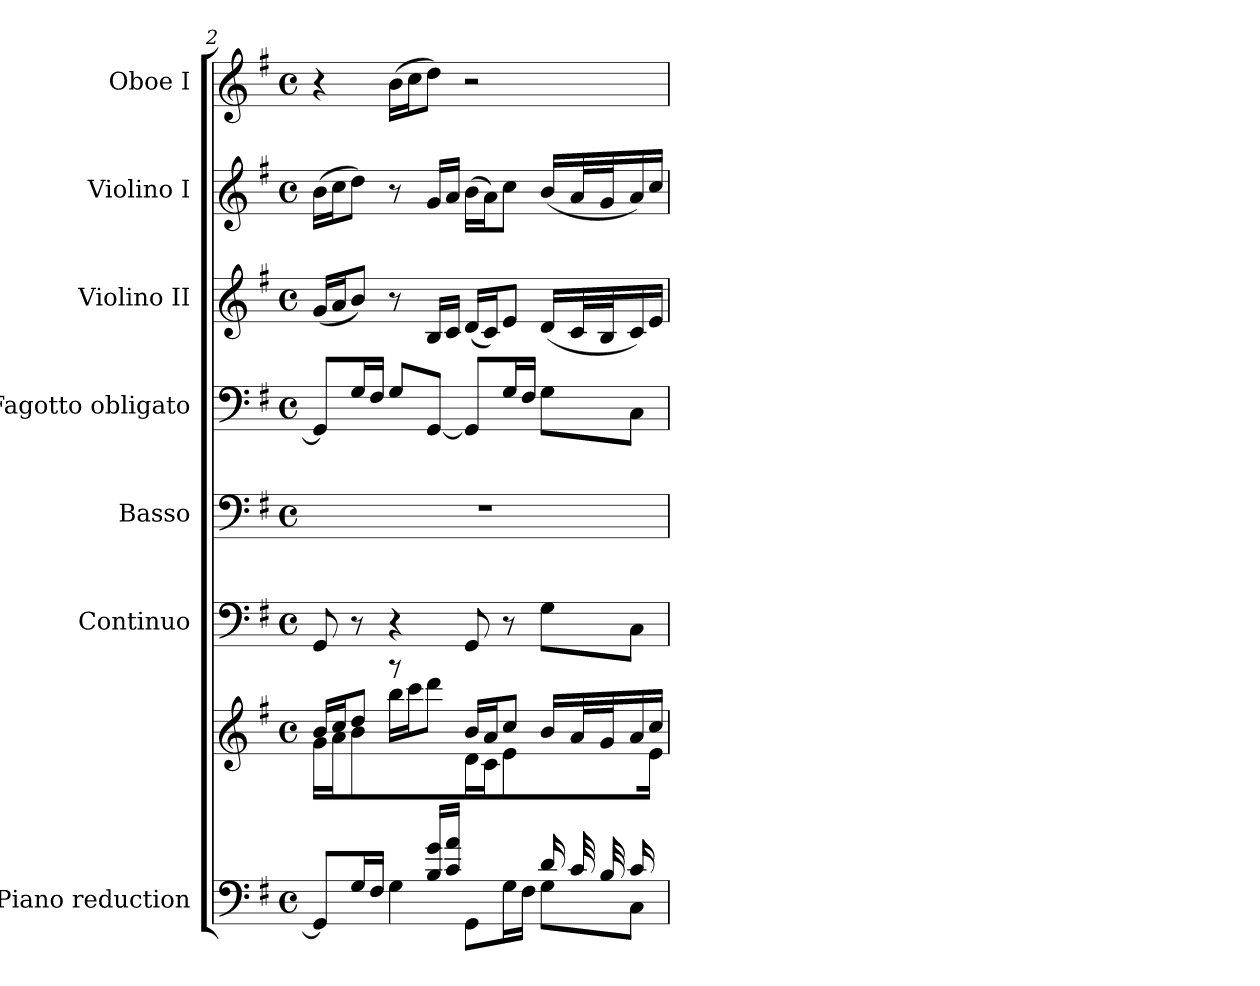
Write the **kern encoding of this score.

**kern	**kern	**kern	**kern	**kern	**kern	**kern	**kern
*part7	*part7	*part6	*part5	*part4	*part3	*part2	*part1
*staff8	*staff7	*staff6	*staff5	*staff4	*staff3	*staff2	*staff1
*I"Piano reduction	*	*I"Continuo	*I"Basso	*I"Fagotto obligato	*I"Violino II	*I"Violino I	*I"Oboe I
*I'Pno	*	*	*	*	*I'Vln	*I'Vln	*I'Ob
*clefF4	*clefG2	*clefF4	*clefF4	*clefF4	*clefG2	*clefG2	*clefG2
*k[f#]	*k[f#]	*k[f#]	*k[f#]	*k[f#]	*k[f#]	*k[f#]	*k[f#]
*M4/4	*M4/4	*M4/4	*M4/4	*M4/4	*M4/4	*M4/4	*M4/4
*met(c)	*met(c)	*met(c)	*met(c)	*met(c)	*met(c)	*met(c)	*met(c)
=2	=2	=2	=2	=2	=2	=2	=2
*^	*^	*	*	*	*	*	*
4.ryy	8GG/L]	16b/LL	16g\LL	8GG/	1r	8GG/L]	(<16g/LL	(>16b\LL	4r
.	.	16cc/J	16a\J	.	.	.	16a/J	16cc\J	.
.	16G/L	8dd/J	8b\J	8r	.	16G/L	8b/J)	8dd\J)	.
.	16F#/JJ	.	.	.	.	16F#/JJ	.	.	.
.	4G\	16bb\LL	8rggg	4r	.	8G/L	8r	8r	(>16b\LL
.	.	16ccc\J	.	.	.	.	.	.	16cc\J
16B/ 16g/LL	.	8ddd\J	8ryy	.	.	[8GG/J	16B/LL	16g/LL	8dd\J)
16c/ 16a/JJ	.	.	.	.	.	.	16c/JJ	16a/JJ	.
4ryy	8GG\L	16b/LL	16d\LL	8GG/	.	8GG/L]	(<16d/LL	(>16b\LL	2r
.	.	16a/J	16c\J	.	.	.	16c/J)	16a\J)	.
.	16G\L	8cc/J	8e\J	8r	.	16G/L	8e/J	8cc\J	.
.	16F#\JJ	.	.	.	.	16F#/JJ	.	.	.
16d/LL	8G\L	16b/LL	8.ryy	8G\L	.	8G\L	(<16d/LL	(<16b/LL	.
32c/L	.	32a/L	.	.	.	.	32c/L	32a/L	.
32B/J	.	32g/J	.	.	.	.	32B/J	32g/J	.
16c/	8C\J	16a/	.	8C\J	.	8C\J	16c/)	16a/)	.
16ryy	.	16cc/JJ	16e\JJ	.	.	.	16e/JJ	16cc/JJ	.
*v	*v	*	*	*	*	*	*	*	*
*	*v	*v	*	*	*	*	*	*
=	=	=	=	=	=	=	=
*-	*-	*-	*-	*-	*-	*-	*-
